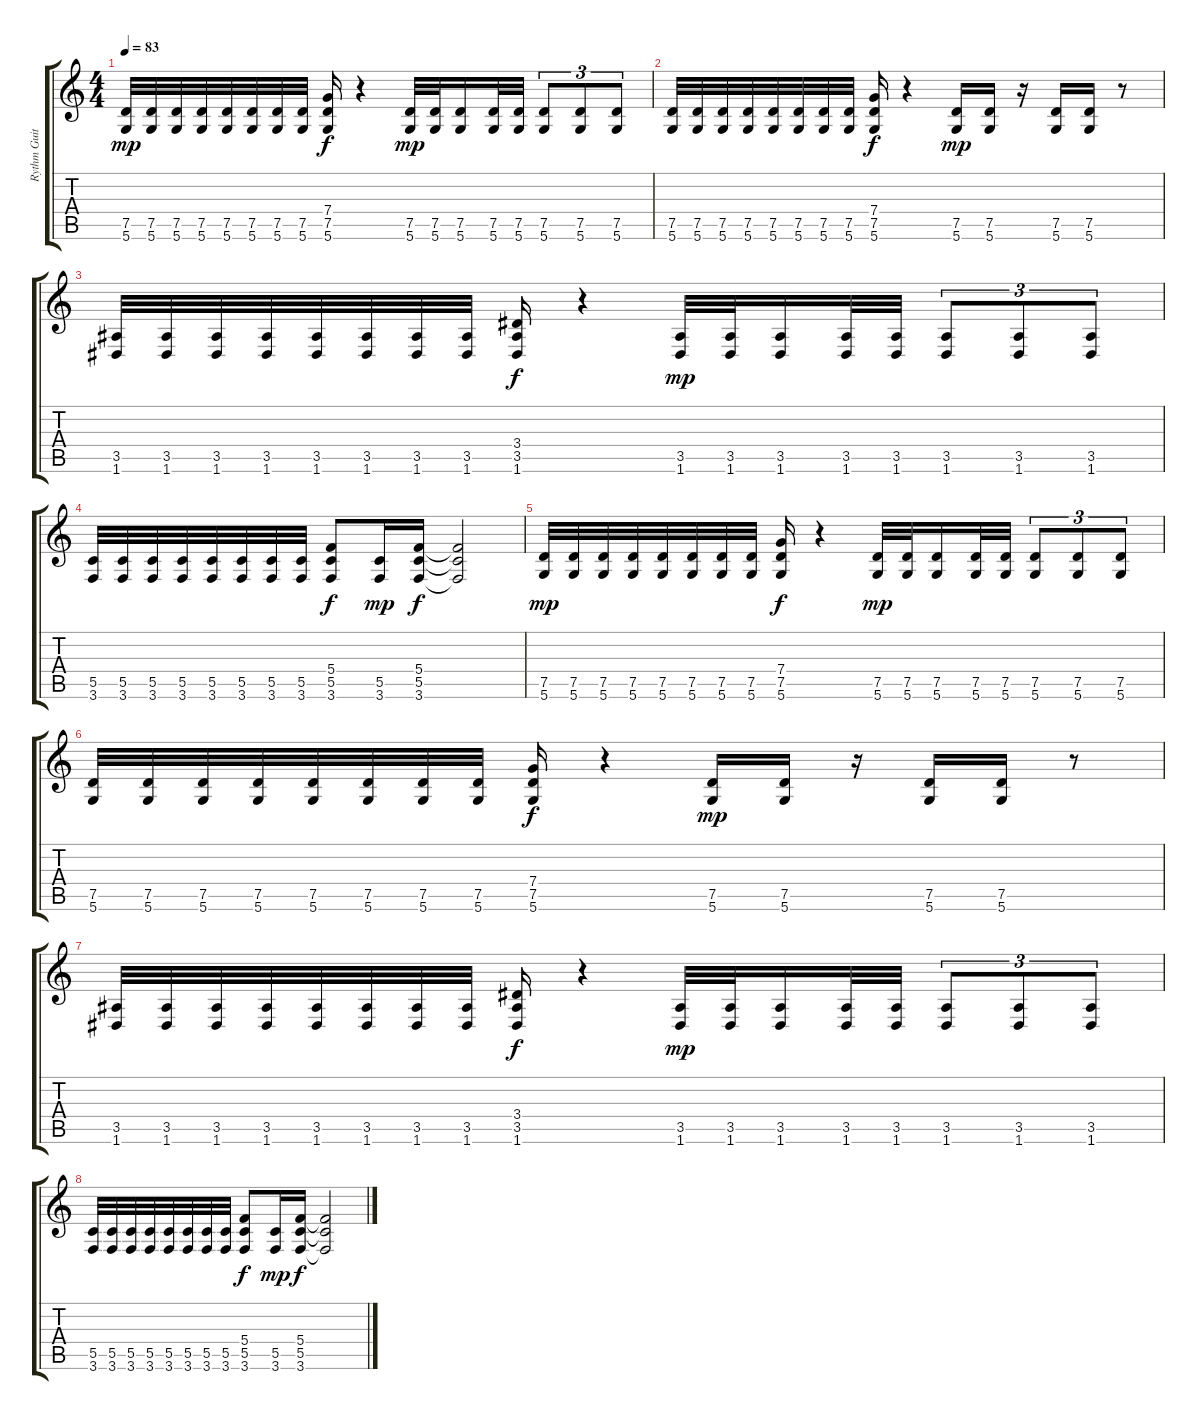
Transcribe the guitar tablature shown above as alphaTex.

\track ("Rythm Guitar" "Rythm Guit") {instrument distortionguitar}
\staff {score tabs}
\tuning (D4 A3 F3 C3 G2 D2) {hide}
\ts (4 4)
\tempo 83
\clef g2
\ks c
(7.5 5.6).32{dy mp} (7.5 5.6).32 (7.5 5.6).32 (7.5 5.6).32 (7.5 5.6).32 (7.5 5.6).32 (7.5 5.6).32 (7.5 5.6).32 (7.4 7.5 5.6).16{dy f} r.4 (7.5 5.6).32{dy mp} (7.5 5.6).32 (7.5 5.6).16 (7.5 5.6).32 (7.5 5.6).32 (7.5 5.6).8{tu (3 2)} (7.5 5.6).8{tu (3 2)} (7.5 5.6).8{tu (3 2)} |
(7.5 5.6).32 (7.5 5.6).32 (7.5 5.6).32 (7.5 5.6).32 (7.5 5.6).32 (7.5 5.6).32 (7.5 5.6).32 (7.5 5.6).32 (7.4 7.5 5.6).16{dy f} r.4 (7.5 5.6).16{dy mp} (7.5 5.6).16 r.16 (7.5 5.6).16 (7.5 5.6).16 r.8 |
(3.5 1.6).32 (3.5 1.6).32 (3.5 1.6).32 (3.5 1.6).32 (3.5 1.6).32 (3.5 1.6).32 (3.5 1.6).32 (3.5 1.6).32 (3.4 3.5 1.6).16{dy f} r.4 (3.5 1.6).32{dy mp} (3.5 1.6).32 (3.5 1.6).16 (3.5 1.6).32 (3.5 1.6).32 (3.5 1.6).8{tu (3 2)} (3.5 1.6).8{tu (3 2)} (3.5 1.6).8{tu (3 2)} |
(5.5 3.6).32 (5.5 3.6).32 (5.5 3.6).32 (5.5 3.6).32 (5.5 3.6).32 (5.5 3.6).32 (5.5 3.6).32 (5.5 3.6).32 (5.4 5.5 3.6).8{dy f} (5.5 3.6).16{dy mp} (5.4 5.5 3.6).16{dy f} (5.4{t} 5.5{t} 3.6{t}).2 |
(7.5 5.6).32{dy mp} (7.5 5.6).32 (7.5 5.6).32 (7.5 5.6).32 (7.5 5.6).32 (7.5 5.6).32 (7.5 5.6).32 (7.5 5.6).32 (7.4 7.5 5.6).16{dy f} r.4 (7.5 5.6).32{dy mp} (7.5 5.6).32 (7.5 5.6).16 (7.5 5.6).32 (7.5 5.6).32 (7.5 5.6).8{tu (3 2)} (7.5 5.6).8{tu (3 2)} (7.5 5.6).8{tu (3 2)} |
(7.5 5.6).32 (7.5 5.6).32 (7.5 5.6).32 (7.5 5.6).32 (7.5 5.6).32 (7.5 5.6).32 (7.5 5.6).32 (7.5 5.6).32 (7.4 7.5 5.6).16{dy f} r.4 (7.5 5.6).16{dy mp} (7.5 5.6).16 r.16 (7.5 5.6).16 (7.5 5.6).16 r.8 |
(3.5 1.6).32 (3.5 1.6).32 (3.5 1.6).32 (3.5 1.6).32 (3.5 1.6).32 (3.5 1.6).32 (3.5 1.6).32 (3.5 1.6).32 (3.4 3.5 1.6).16{dy f} r.4 (3.5 1.6).32{dy mp} (3.5 1.6).32 (3.5 1.6).16 (3.5 1.6).32 (3.5 1.6).32 (3.5 1.6).8{tu (3 2)} (3.5 1.6).8{tu (3 2)} (3.5 1.6).8{tu (3 2)} |
(5.5 3.6).32 (5.5 3.6).32 (5.5 3.6).32 (5.5 3.6).32 (5.5 3.6).32 (5.5 3.6).32 (5.5 3.6).32 (5.5 3.6).32 (5.4 5.5 3.6).8{dy f} (5.5 3.6).16{dy mp} (5.4 5.5 3.6).16{dy f} (5.4{t} 5.5{t} 3.6{t}).2
